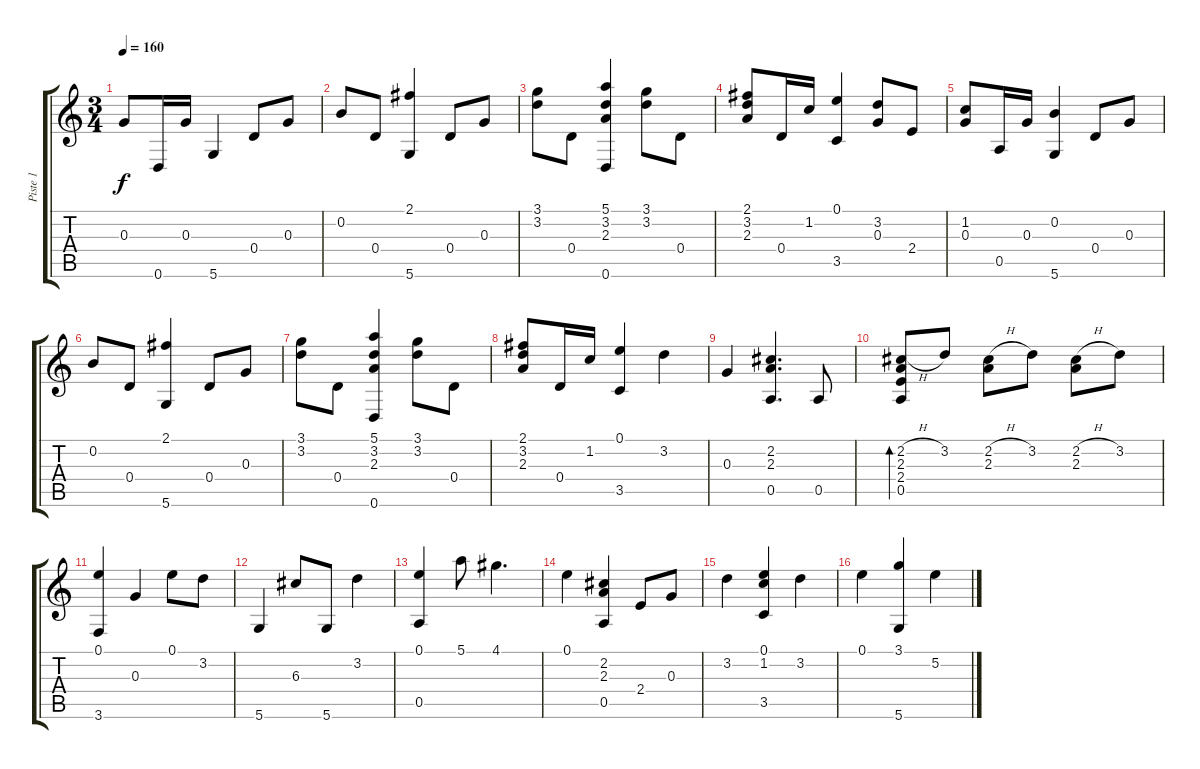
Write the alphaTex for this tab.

\track ("Piste 1" "Piste 1") {instrument acousticguitarsteel}
\staff {score tabs}
\tuning (E4 B3 G3 D3 A2 D2) {hide}
\ts (3 4)
\tempo 160
\clef g2
\ks c
0.3.8{dy f} 0.6.16 0.3.16 5.6.4 0.4.8 0.3.8 |
0.2.8 0.4.8 (2.1 5.6).4 0.4.8 0.3.8 |
(3.1 3.2).8 0.4.8 (5.1 3.2 2.3 0.6).4 (3.1 3.2).8 0.4.8 |
(2.1 3.2 2.3).8 0.4.16 1.2.16 (0.1 3.5).4 (3.2 0.3).8 2.4.8 |
(1.2 0.3).8 0.5.16 0.3.16 (0.2 5.6).4 0.4.8 0.3.8 |
0.2.8 0.4.8 (2.1 5.6).4 0.4.8 0.3.8 |
(3.1 3.2).8 0.4.8 (5.1 3.2 2.3 0.6).4 (3.1 3.2).8 0.4.8 |
(2.1 3.2 2.3).8 0.4.16 1.2.16 (0.1 3.5).4 3.2.4 |
0.3.4 (2.2 2.3 0.5).4{d} 0.5.8 |
(2.2{h} 2.3 2.4 0.5).8{bd 480} 3.2.8 (2.2{h} 2.3).8 3.2.8 (2.2{h} 2.3).8 3.2.8 |
(0.1 3.6).4 0.3.4 0.1.8 3.2.8 |
5.6.4 6.3.8 5.6.8 3.2.4 |
(0.1 0.5).4 5.1.8 4.1.4{d} |
0.1.4 (2.2 2.3 0.5).4 2.4.8 0.3.8 |
3.2.4 (0.1 1.2 3.5).4 3.2.4 |
0.1.4 (3.1 5.6).4 5.2.4
